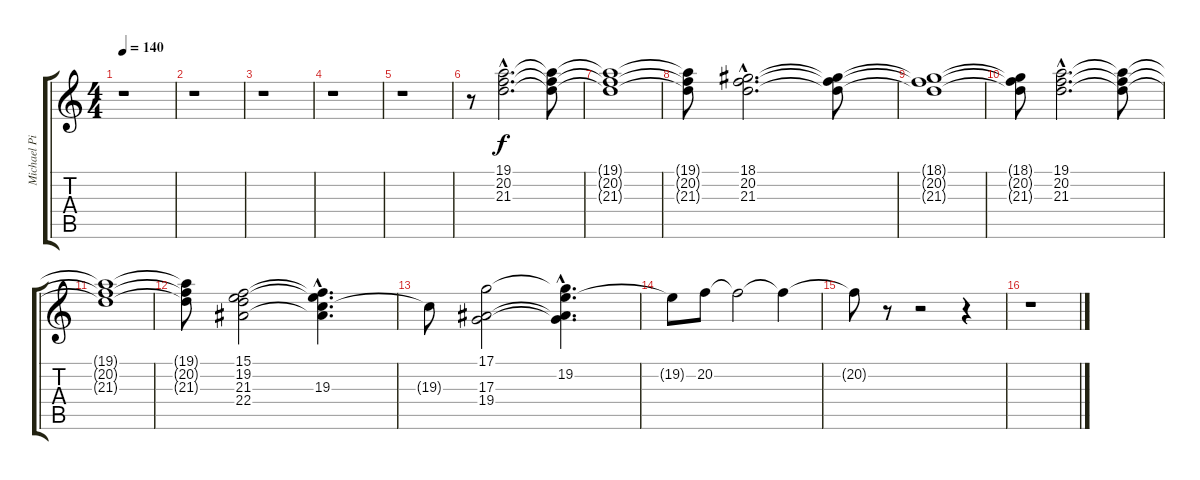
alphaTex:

\track ("Michael Pinella" "Michael Pi") {instrument electricpiano2}
\staff {score tabs}
\tuning (D4 A3 F3 C3 G2 D2) {hide}
\ts (4 4)
\tempo 140
\clef g2
\ks c
r.1{dy ff} |
r.1 |
r.1 |
r.1 |
r.1 |
r.8 (19.1{hac} 20.2{hac} 21.3{hac}).2{d dy f volume 12 instrument stringensemble1} (19.1{t} 20.2{t} 21.3{t}).8 |
(19.1{t} 20.2{t} 21.3{t}).1 |
(19.1{t} 20.2{t} 21.3{t}).8 (18.1{hac} 20.2{hac} 21.3{hac}).2{d} (18.1{t} 20.2{t} 21.3{t}).8 |
(18.1{t} 20.2{t} 21.3{t}).1 |
(18.1{t} 20.2{t} 21.3{t}).8 (19.1{hac} 20.2{hac} 21.3{hac}).2{d} (19.1{t} 20.2{t} 21.3{t}).8 |
(19.1{t} 20.2{t} 21.3{t}).1 |
(19.1{t} 20.2{t} 21.3{t}).8 (15.1 19.2 21.3 22.4).2 (15.1{hac t} 19.2{hac t} 19.3{hac} 22.4{hac t}).4{d} |
19.3{t}.8 (17.1 17.3 19.4).2 (17.1{hac t} 19.2{hac} 17.3{hac t} 19.4{hac t}).4{d} |
19.2{t}.8 20.2.8 20.2{t}.2 20.2{t}.4 |
20.2{t}.8 r.8 r.2 r.4 |
r.1
